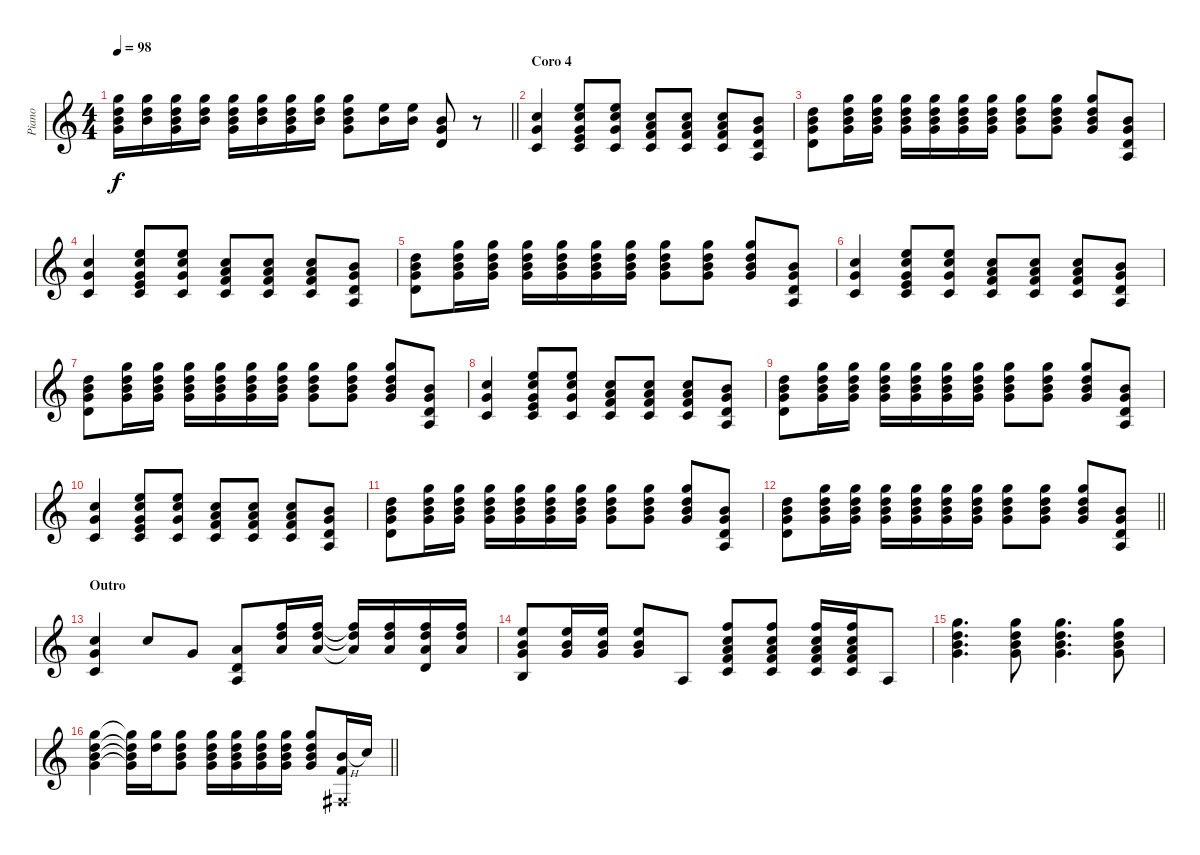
\track ("Piano" "Piano") {instrument acousticgrandpiano}
\staff {score}
\tuning (E4 B3 G3 D3 A2 E2) {hide}
\ts (4 4)
\tempo 98
\clef g2
\barLineRight lightlight
\ks c
(15.1 15.2 16.3 17.4).16{dy f} (15.1 15.2 16.3).16 (15.1 15.2 16.3 17.4).16 (15.1 15.2 16.3).16 (15.1 15.2 16.3 17.4).16 (15.1 15.2 16.3).16 (15.1 15.2 16.3 17.4).16 (15.1 15.2 16.3).16 (15.1 15.2 16.3 17.4).8 (17.2 16.3).16 (17.2 16.3).16 (16.3 17.4 17.5).8 r.8 |
\section ("" "Coro 4")
(17.3 17.4 15.5).4 (0.1 17.2 17.3 17.4 15.5).8 (17.2 17.3 17.4 15.5).8 (13.2 14.3 15.4 15.5).8 (13.2 14.3 15.4 15.5).8 (13.2 14.3 15.4 15.5).8 (12.2 12.3 12.4 12.5).8 |
(10.1 12.2 12.3 12.4).8 (15.1 15.2 16.3 17.4).16 (15.1 15.2 16.3 17.4).16 (15.1 15.2 16.3 17.4).16 (15.1 15.2 16.3 17.4).16 (15.1 15.2 16.3 17.4).16 (15.1 15.2 16.3 17.4).16 (15.1 15.2 16.3 17.4).8 (15.1 15.2 16.3 17.4).8 (15.1 15.2 16.3 17.4).8 (16.3 17.4 17.5 17.6).8 |
(17.3 17.4 15.5).4 (0.1 17.2 17.3 17.4 15.5).8 (17.2 17.3 17.4 15.5).8 (13.2 14.3 15.4 15.5).8 (13.2 14.3 15.4 15.5).8 (13.2 14.3 15.4 15.5).8 (12.2 12.3 12.4 12.5).8 |
(10.1 12.2 12.3 12.4).8 (15.1 15.2 16.3 17.4).16 (15.1 15.2 16.3 17.4).16 (15.1 15.2 16.3 17.4).16 (15.1 15.2 16.3 17.4).16 (15.1 15.2 16.3 17.4).16 (15.1 15.2 16.3 17.4).16 (15.1 15.2 16.3 17.4).8 (15.1 15.2 16.3 17.4).8 (15.1 15.2 16.3 17.4).8 (16.3 17.4 17.5 17.6).8 |
(17.3 17.4 15.5).4 (0.1 17.2 17.3 17.4 15.5).8 (17.2 17.3 17.4 15.5).8 (13.2 14.3 15.4 15.5).8 (13.2 14.3 15.4 15.5).8 (13.2 14.3 15.4 15.5).8 (12.2 12.3 12.4 12.5).8 |
(10.1 12.2 12.3 12.4).8 (15.1 15.2 16.3 17.4).16 (15.1 15.2 16.3 17.4).16 (15.1 15.2 16.3 17.4).16 (15.1 15.2 16.3 17.4).16 (15.1 15.2 16.3 17.4).16 (15.1 15.2 16.3 17.4).16 (15.1 15.2 16.3 17.4).8 (15.1 15.2 16.3 17.4).8 (15.1 15.2 16.3 17.4).8 (16.3 17.4 17.5 17.6).8 |
(17.3 17.4 15.5).4 (0.1 17.2 17.3 17.4 15.5).8 (17.2 17.3 17.4 15.5).8 (13.2 14.3 15.4 15.5).8 (13.2 14.3 15.4 15.5).8 (13.2 14.3 15.4 15.5).8 (12.2 12.3 12.4 12.5).8 |
(10.1 12.2 12.3 12.4).8 (15.1 15.2 16.3 17.4).16 (15.1 15.2 16.3 17.4).16 (15.1 15.2 16.3 17.4).16 (15.1 15.2 16.3 17.4).16 (15.1 15.2 16.3 17.4).16 (15.1 15.2 16.3 17.4).16 (15.1 15.2 16.3 17.4).8 (15.1 15.2 16.3 17.4).8 (15.1 15.2 16.3 17.4).8 (16.3 17.4 17.5 17.6).8 |
(17.3 17.4 15.5).4 (0.1 17.2 17.3 17.4 15.5).8 (17.2 17.3 17.4 15.5).8 (13.2 14.3 15.4 15.5).8 (13.2 14.3 15.4 15.5).8 (13.2 14.3 15.4 15.5).8 (12.2 12.3 12.4 12.5).8 |
(10.1 12.2 12.3 12.4).8 (15.1 15.2 16.3 17.4).16 (15.1 15.2 16.3 17.4).16 (15.1 15.2 16.3 17.4).16 (15.1 15.2 16.3 17.4).16 (15.1 15.2 16.3 17.4).16 (15.1 15.2 16.3 17.4).16 (15.1 15.2 16.3 17.4).8 (15.1 15.2 16.3 17.4).8 (15.1 15.2 16.3 17.4).8 (16.3 17.4 17.5 17.6).8 |
\barLineRight lightlight
(10.1 12.2 12.3 12.4).8 (15.1 15.2 16.3 17.4).16 (15.1 15.2 16.3 17.4).16 (15.1 15.2 16.3 17.4).16 (15.1 15.2 16.3 17.4).16 (15.1 15.2 16.3 17.4).16 (15.1 15.2 16.3 17.4).16 (15.1 15.2 16.3 17.4).8 (15.1 15.2 16.3 17.4).8 (15.1 15.2 16.3 17.4).8 (16.3 17.4 17.5 17.6).8 |
\section ("" "Outro")
(8.1 8.2 10.4).4 8.1.8 8.2.8 (5.1 7.3 7.4).8 (13.1 15.2 14.3).16 (13.1 15.2 14.3).16 (13.1{t} 15.2{t} 14.3{t}).16 (13.1 15.2 14.3).16 (13.1 15.2 14.3 12.4).16 (13.1 15.2 14.3).16 |
(12.1 12.2 12.3 14.5).8 (12.1 12.2 12.3).16 (12.1 12.2 12.3).16 (12.1 12.2 12.3).8 12.5.8 (13.1 13.2 14.3 15.4 15.5).8 (13.1 13.2 14.3 15.4 15.5).8 (13.1 13.2 14.3 15.4 15.5).16 (13.1 13.2 14.3 15.4 15.5).16 12.5.8 |
(15.1 15.2 16.3 17.4).4{d} (15.1 15.2 16.3 17.4).8 (15.1 15.2 16.3 17.4).4{d} (15.1 15.2 16.3 17.4).8 |
\barLineRight lightlight
(15.1 15.2 16.3 17.4).4 (15.1{t} 15.2{t} 16.3{t} 17.4{t}).16 (15.1 15.2).16 (15.1 15.2 16.3 17.4).8 (15.1 15.2 16.3 17.4).16 (15.1 15.2 16.3 17.4).16 (15.1 15.2 16.3 17.4).16 (15.1 15.2 16.3 17.4).16 (15.1 15.2 16.3 17.4).8 (12.2{h} -1.3{x} 15.4).16 13.2.16
